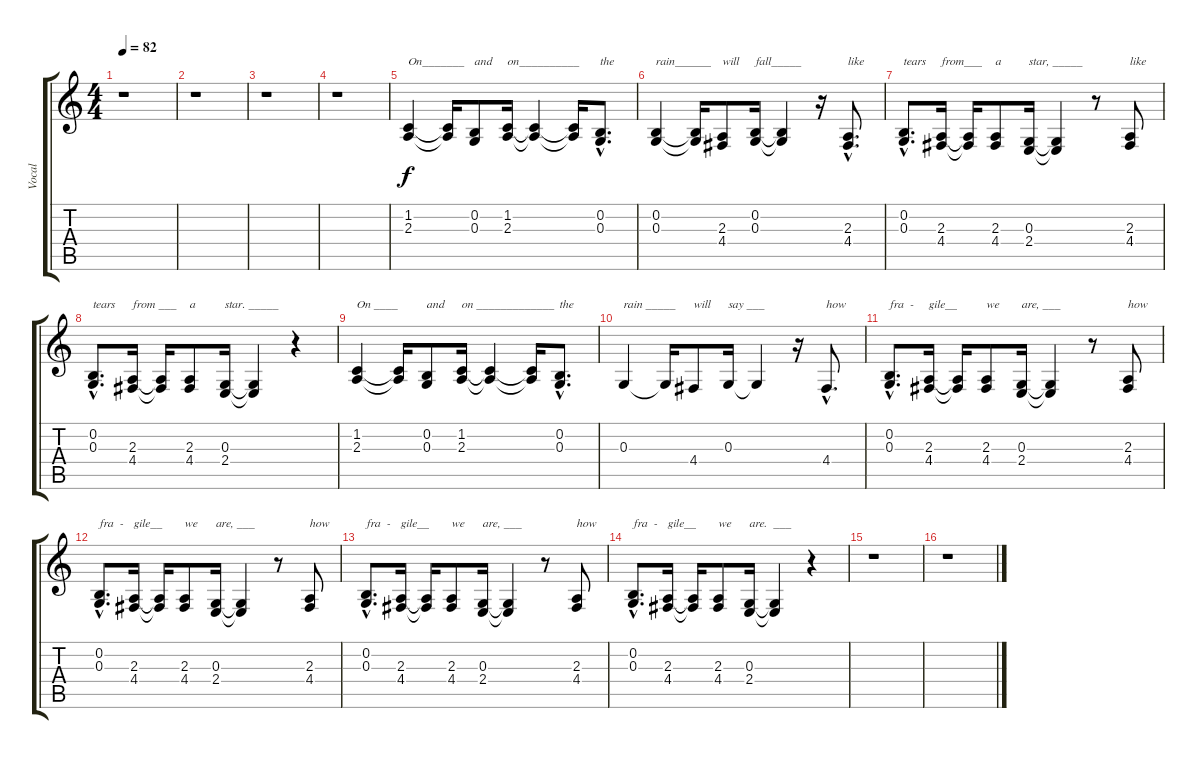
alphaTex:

\track ("Vocal" "Vocal") {instrument tuba}
\staff {score tabs}
\tuning (E4 B3 G3 D3 A2 E2) {hide}
\ts (4 4)
\tempo 82
\clef g2
\ks c
r.1{dy f} |
r.1 |
r.1 |
r.1 |
(1.2 2.3).4{txt "On_______"} (1.2{t} 2.3{t}).16 (0.2 0.3).8{txt "and"} (1.2 2.3).16{txt "on__________"} (1.2{t} 2.3{t}).4 (1.2{t} 2.3{t}).16 (0.2{hac} 0.3{hac}).8{d txt "the"} |
(0.2 0.3).4{txt "rain______"} (0.2{t} 0.3{t}).16 (2.3 4.4).8{txt "will"} (0.2 0.3).16{txt "fall_____"} (0.2{t} 0.3{t}).4 r.16 (2.3{hac} 4.4{hac}).8{d txt "like"} |
(0.2{hac} 0.3{hac}).8{d txt "tears"} (2.3 4.4).16{txt "from___"} (2.3{t} 4.4{t}).16 (2.3 4.4).8{txt "a"} (0.3 2.4).16{txt "star, _____"} (0.3{t} 2.4{t}).4 r.8 (2.3 4.4).8{txt "like"} |
(0.2{hac} 0.3{hac}).8{d txt "tears"} (2.3 4.4).16{txt "from ___"} (2.3{t} 4.4{t}).16 (2.3 4.4).8{txt "a"} (0.3 2.4).16{txt "star. _____"} (0.3{t} 2.4{t}).4 r.4 |
(1.2 2.3).4{txt "On ____"} (1.2{t} 2.3{t}).16 (0.2 0.3).8{txt "and"} (1.2 2.3).16{txt "on _____________"} (1.2{t} 2.3{t}).4 (1.2{t} 2.3{t}).16 (0.2{hac} 0.3{hac}).8{d txt "the"} |
0.3.4{txt "rain _____"} 0.3{t}.16 4.4.8{txt "will"} 0.3.16{txt "say ___"} 0.3{t}.4 r.16 4.4{hac}.8{d txt "how"} |
(0.2{hac} 0.3{hac}).8{d txt "fra  -"} (2.3 4.4).16{txt "gile__"} (2.3{t} 4.4{t}).16 (2.3 4.4).8{txt "we"} (0.3 2.4).16{txt "are, ___"} (0.3{t} 2.4{t}).4 r.8 (2.3 4.4).8{txt "how"} |
(0.2{hac} 0.3{hac}).8{d txt "fra  -"} (2.3 4.4).16{txt "gile__"} (2.3{t} 4.4{t}).16 (2.3 4.4).8{txt "we"} (0.3 2.4).16{txt "are, ___"} (0.3{t} 2.4{t}).4 r.8 (2.3 4.4).8{txt "how"} |
(0.2{hac} 0.3{hac}).8{d txt "fra  -"} (2.3 4.4).16{txt "gile__"} (2.3{t} 4.4{t}).16 (2.3 4.4).8{txt "we"} (0.3 2.4).16{txt "are, ___"} (0.3{t} 2.4{t}).4 r.8 (2.3 4.4).8{txt "how"} |
(0.2{hac} 0.3{hac}).8{d txt "fra  -"} (2.3 4.4).16{txt "gile__"} (2.3{t} 4.4{t}).16 (2.3 4.4).8{txt "we"} (0.3 2.4).16{txt "are.  ___"} (0.3{t} 2.4{t}).4 r.4 |
r.1 |
r.1
